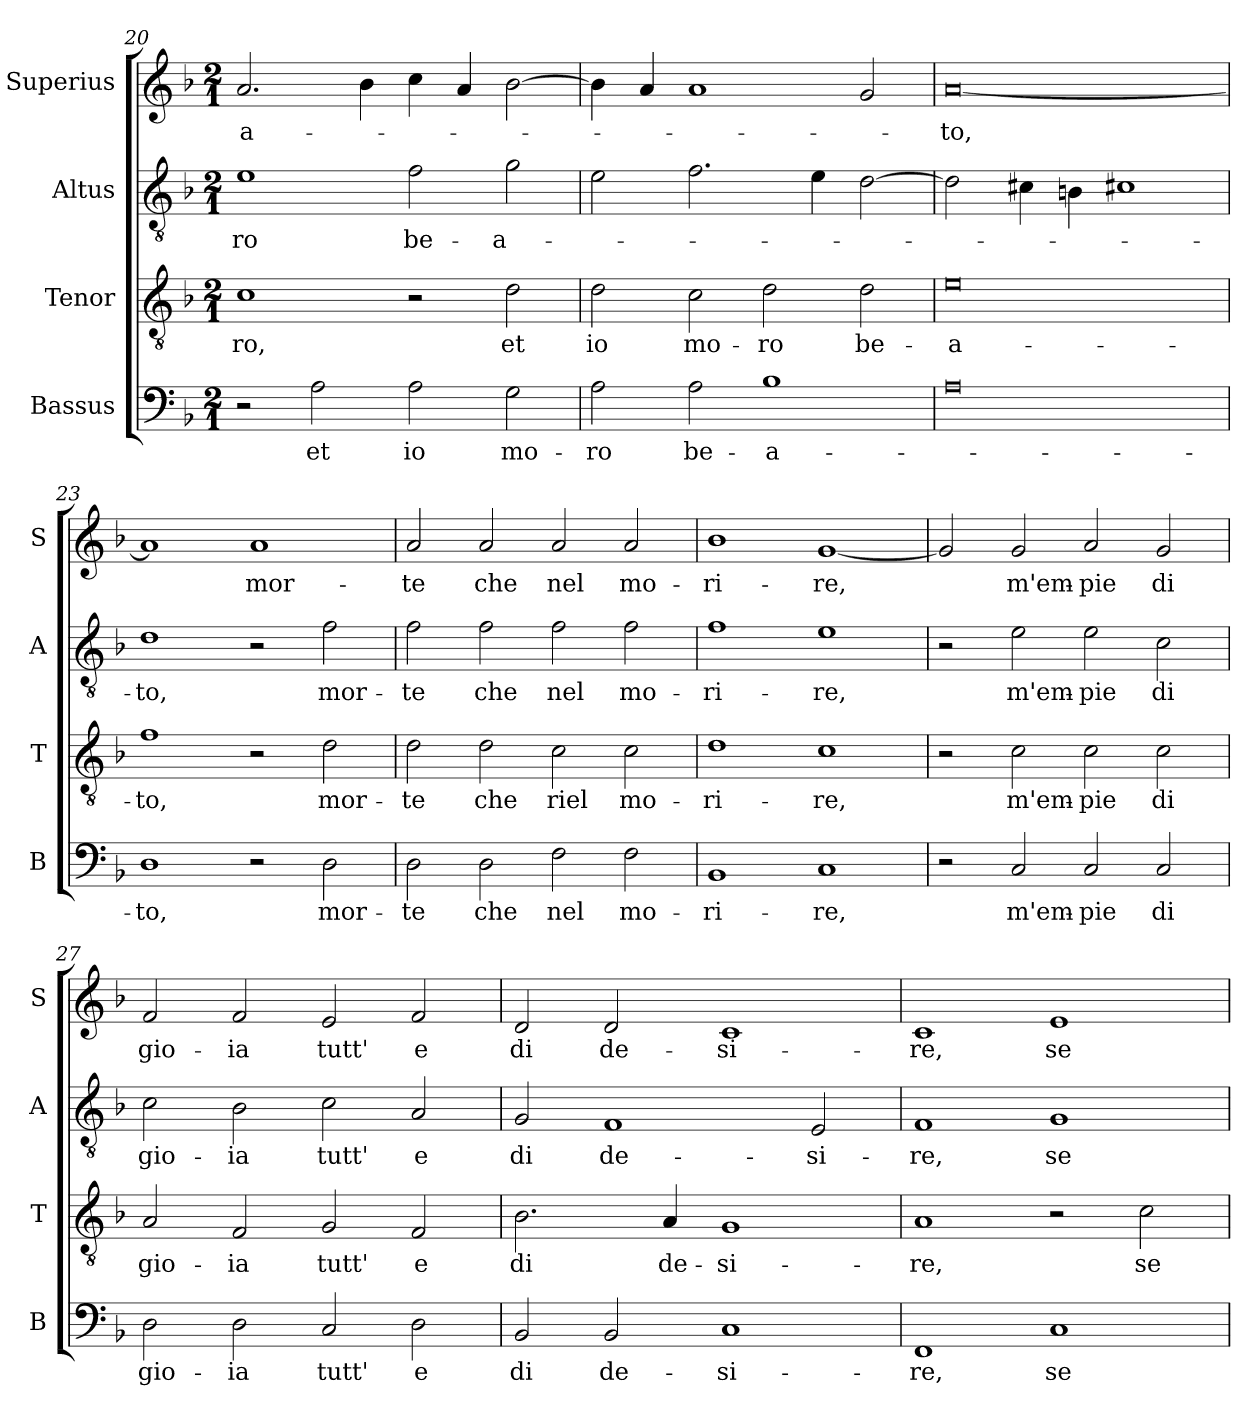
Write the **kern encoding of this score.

**kern	**text	**kern	**text	**kern	**text	**kern	**text
*part4	*part4	*part3	*part3	*part2	*part2	*part1	*part1
*staff4	*staff4	*staff3	*staff3	*staff2	*staff2	*staff1	*staff1
*I"Bassus	*	*I"Tenor	*	*I"Altus	*	*I"Superius	*
*I'B	*	*I'T	*	*I'A	*	*I'S	*
*clefF4	*	*clefGv2	*	*clefGv2	*	*clefG2	*
*k[b-]	*	*k[b-]	*	*k[b-]	*	*k[b-]	*
*F:	*	*F:	*	*F:	*	*F:	*
*M2/1	*	*M2/1	*	*M2/1	*	*M2/1	*
=20	=20	=20	=20	=20	=20	=20	=20
2r	.	1c	-ro,	1e	-ro	2.a	-a-
2A	et	.	.	.	.	.	.
.	.	.	.	.	.	4b-	.
2A	io	2r	.	2f	be-	4cc	.
.	.	.	.	.	.	4a	.
2G	mo-	2d	et	2g	-a-	[2b-	.
=21	=21	=21	=21	=21	=21	=21	=21
2A	-ro	2d	io	2e	.	4b-]	.
.	.	.	.	.	.	4a	.
2A	be-	2c	mo-	2.f	.	1a	.
1B-	-a-	2d	-ro	.	.	.	.
.	.	.	.	4e	.	.	.
.	.	2d	be-	[2d	.	2g	.
=22	=22	=22	=22	=22	=22	=22	=22
0A	.	0e	-a-	2d]	.	[0a	-to,
.	.	.	.	4c#X	.	.	.
.	.	.	.	4Bn	.	.	.
.	.	.	.	1c#X	.	.	.
=23	=23	=23	=23	=23	=23	=23	=23
1D	-to,	1f	-to,	1d	-to,	1a]	.
2r	.	2r	.	2r	.	1a	mor-
2D	mor-	2d	mor-	2f	mor-	.	.
=24	=24	=24	=24	=24	=24	=24	=24
2D	-te	2d	-te	2f	-te	2a	-te
2D	che	2d	che	2f	che	2a	che
2F	nel	2c	riel	2f	nel	2a	nel
2F	mo-	2c	mo-	2f	mo-	2a	mo-
=25	=25	=25	=25	=25	=25	=25	=25
1BB-	-ri-	1d	-ri-	1f	-ri-	1b-	-ri-
1C	-re,	1c	-re,	1e	-re,	[1g	-re,
=26	=26	=26	=26	=26	=26	=26	=26
2r	.	2r	.	2r	.	2g]	.
2C	m'em-	2c	m'em-	2e	m'em-	2g	m'em-
2C	-pie	2c	-pie	2e	-pie	2a	-pie
2C	di	2c	di	2c	di	2g	di
=27	=27	=27	=27	=27	=27	=27	=27
2D	gio-	2A	gio-	2c	gio-	2f	gio-
2D	-ia	2F	-ia	2B-	-ia	2f	-ia
2C	tutt'	2G	tutt'	2c	tutt'	2e	tutt'
2D	e	2F	e	2A	e	2f	e
=28	=28	=28	=28	=28	=28	=28	=28
2BB-	di	2.B-	di	2G	di	2d	di
2BB-	de-	.	.	1F	de-	2d	de-
.	.	4A	de-	.	.	.	.
1C	-si-	1G	-si-	.	.	1c	-si-
.	.	.	.	2E	-si-	.	.
=29	=29	=29	=29	=29	=29	=29	=29
1FF	-re,	1A	-re,	1F	-re,	1c	-re,
1C	se	2r	.	1G	se	1e	se
.	.	2c	se	.	.	.	.
=	=	=	=	=	=	=	=
*-	*-	*-	*-	*-	*-	*-	*-
